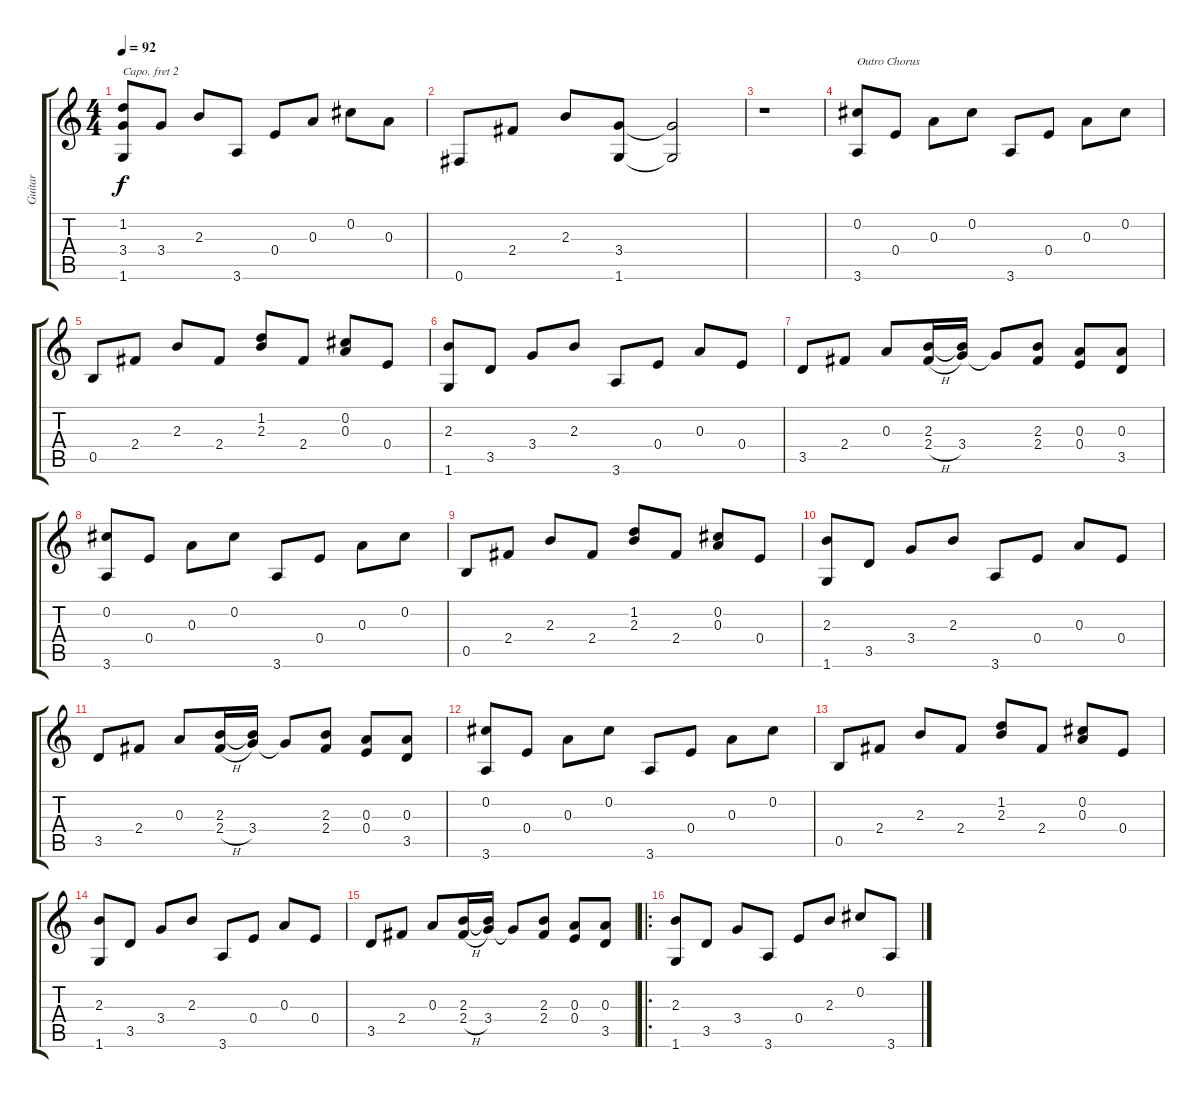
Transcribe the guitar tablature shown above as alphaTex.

\track ("Guitar" "Guitar") {instrument acousticguitarsteel}
\staff {score tabs}
\capo 2
\tuning (E4 B3 G3 D3 A2 E2) {hide}
\ts (4 4)
\tempo 92
\clef g2
\ks c
(1.2 3.4 1.6).8{dy f} 3.4.8 2.3.8 3.6.8 0.4.8 0.3.8 0.2.8 0.3.8 |
0.6.8 2.4.8 2.3.8 (3.4 1.6).8 (3.4{t} 1.6{t}).2 |
r.1 |
(0.2 3.6).8{txt "Outro Chorus"} 0.4.8 0.3.8 0.2.8 3.6.8 0.4.8 0.3.8 0.2.8 |
0.5.8 2.4.8 2.3.8 2.4.8 (1.2 2.3).8 2.4.8 (0.2 0.3).8 0.4.8 |
(2.3 1.6).8 3.5.8 3.4.8 2.3.8 3.6.8 0.4.8 0.3.8 0.4.8 |
3.5.8 2.4.8 0.3.8 (2.3 2.4{h}).16 (2.3{t} 3.4).16 3.4{t}.8 (2.3 2.4).8 (0.3 0.4).8 (0.3 3.5).8 |
(0.2 3.6).8 0.4.8 0.3.8 0.2.8 3.6.8 0.4.8 0.3.8 0.2.8 |
0.5.8 2.4.8 2.3.8 2.4.8 (1.2 2.3).8 2.4.8 (0.2 0.3).8 0.4.8 |
(2.3 1.6).8 3.5.8 3.4.8 2.3.8 3.6.8 0.4.8 0.3.8 0.4.8 |
3.5.8 2.4.8 0.3.8 (2.3 2.4{h}).16 (2.3{t} 3.4).16 3.4{t}.8 (2.3 2.4).8 (0.3 0.4).8 (0.3 3.5).8 |
(0.2 3.6).8 0.4.8 0.3.8 0.2.8 3.6.8 0.4.8 0.3.8 0.2.8 |
0.5.8 2.4.8 2.3.8 2.4.8 (1.2 2.3).8 2.4.8 (0.2 0.3).8 0.4.8 |
(2.3 1.6).8 3.5.8 3.4.8 2.3.8 3.6.8 0.4.8 0.3.8 0.4.8 |
3.5.8 2.4.8 0.3.8 (2.3 2.4{h}).16 (2.3{t} 3.4).16 3.4{t}.8 (2.3 2.4).8 (0.3 0.4).8 (0.3 3.5).8 |
\ro
(2.3 1.6).8 3.5.8 3.4.8 3.6.8 0.4.8 2.3.8 0.2.8 3.6.8
